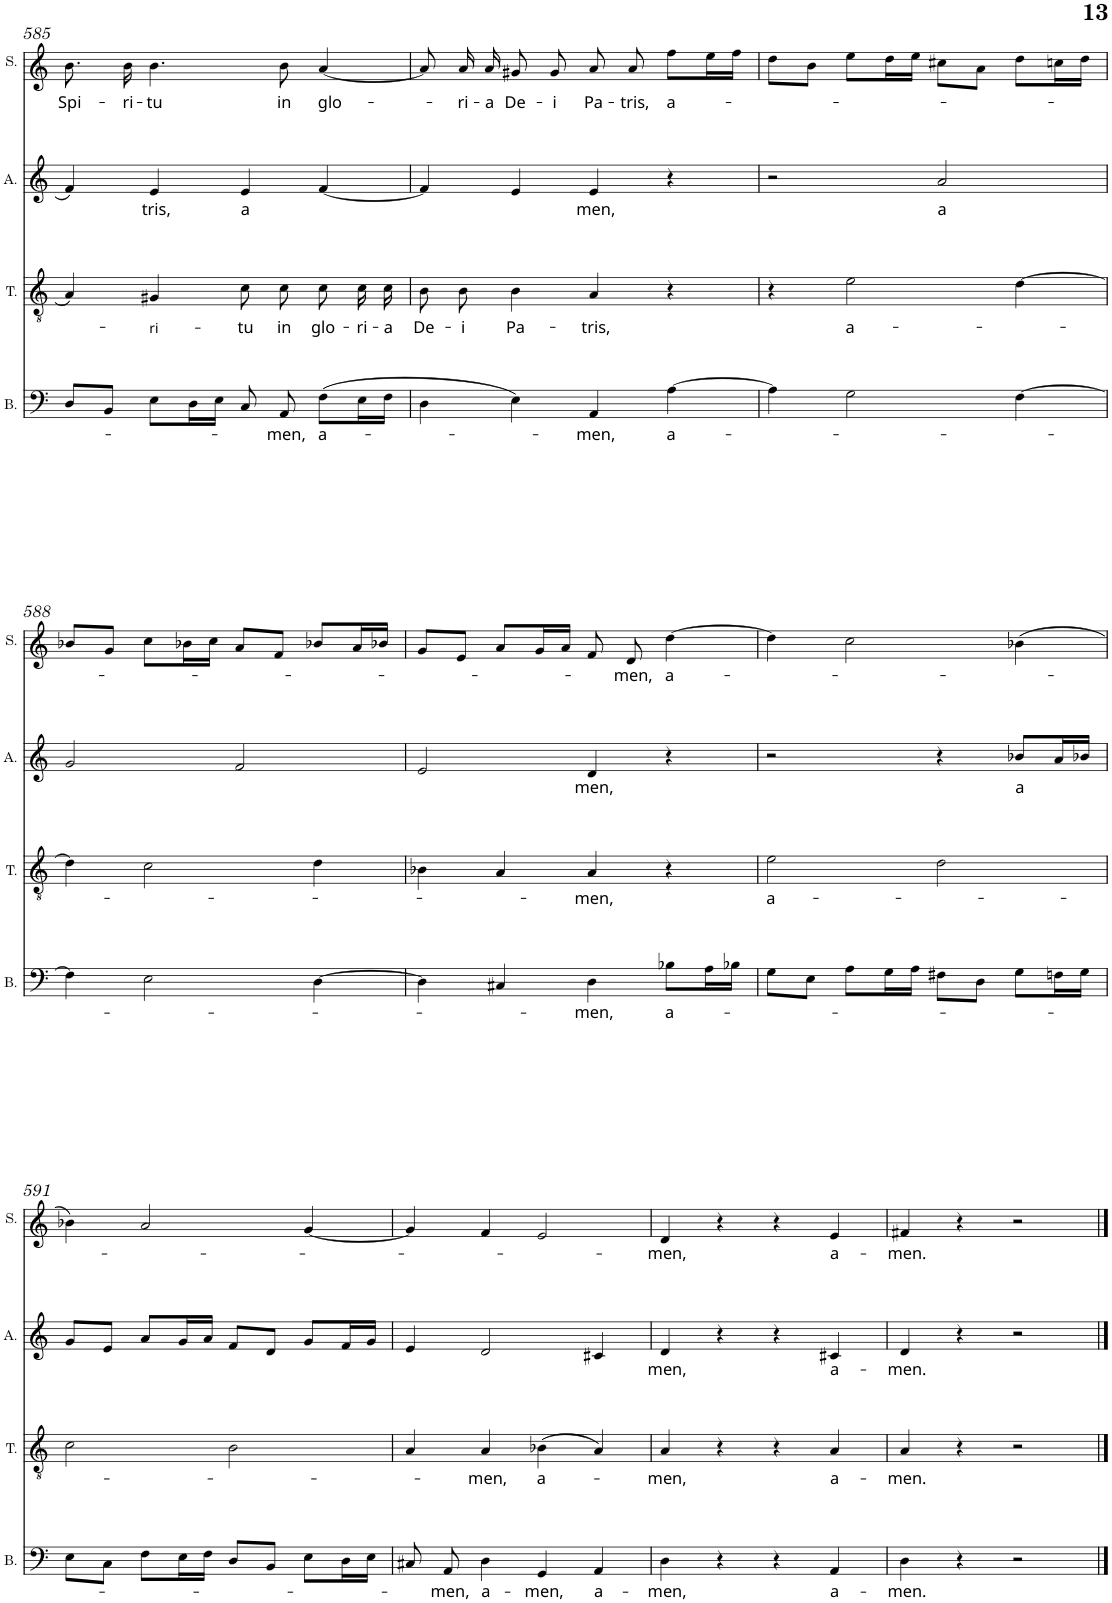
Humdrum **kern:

**kern	**text	**kern	**text	**kern	**text	**kern	**text
*part4	*part4	*part3	*part3	*part2	*part2	*part1	*part1
*staff4	*staff4	*staff3	*staff3	*staff2	*staff2	*staff1	*staff1
*I"Basse	*	*I"Tenor	*	*I"Alto	*	*I"Soprano	*
*I'B.	*	*I'T.	*	*I'A.	*	*I'S.	*
!!LO:PB:g=z
*clefF4	*	*clefGv2	*	*clefG2	*	*clefG2	*
*k[]	*	*k[]	*	*k[]	*	*k[]	*
*M4/4	*	*M4/4	*	*M4/4	*	*M4/4	*
*met(c)	*	*met(c)	*	*met(c)	*	*met(c)	*
=585	=585	=585	=585	=585	=585	=585	=585
!	!	!	!	!	!	!	!LO:LY:b
8D/L	.	4A/	.	4f/	.	8.b\	Spi-
8BB/J	.	.	.	.	.	.	.
!	!	!	!	!	!	!	!LO:LY:b
.	.	.	.	.	.	16b\	-ri-
!	!	!	!LO:LY:b	!	!LO:LY:b	!	!LO:LY:b
8E\L	.	4G#X/	-ri-	4e/	-tris,	4.b\	-tu
16D\L	.	.	.	.	.	.	.
16E\JJ	.	.	.	.	.	.	.
!	!	!	!LO:LY:b	!	!LO:LY:b	!	!
8C/	.	8c\L	-tu	4e/	a	.	.
!	!LO:LY:b	!	!LO:LY:b	!	!	!	!LO:LY:b
8AA/	-men,	8c\J	in	.	.	8b\	in
!	!LO:LY:b	!	!LO:LY:b	!	!	!	!LO:LY:b
(8F\L	a-	8c\L	glo-	[4f/	.	[4a/	glo-
!	!	!	!LO:LY:b	!	!	!	!
16E\L	.	16c\L	-ri-	.	.	.	.
!	!	!	!LO:LY:b	!	!	!	!
16F\JJ	.	16c\JJ	-a	.	.	.	.
=586	=586	=586	=586	=586	=586	=586	=586
!	!	!	!LO:LY:b	!	!	!	!
4D\	.	8B\L	De-	4f/]	.	8a/]	.
!	!	!	!LO:LY:b	!	!	!	!LO:LY:b
.	.	8B\J	-i	.	.	16a/	-ri-
!	!	!	!	!	!	!	!LO:LY:b
.	.	.	.	.	.	16a/	-a
!	!	!	!LO:LY:b	!	!	!	!LO:LY:b
4E\)	.	4B\	Pa-	4e/	.	8g#X/	De-
!	!	!	!	!	!	!	!LO:LY:b
.	.	.	.	.	.	8g#/	-i
!	!LO:LY:b	!	!LO:LY:b	!	!LO:LY:b	!	!LO:LY:b
4AA/	-men,	4A/	-tris,	4e/	-men,	8a/	Pa-
!	!	!	!	!	!	!	!LO:LY:b
.	.	.	.	.	.	8a/	-tris,
!	!LO:LY:b	!	!	!	!	!	!LO:LY:b
[>4A\	a-	4r	.	4r	.	8ff\L	a-
.	.	.	.	.	.	16ee\L	.
.	.	.	.	.	.	16ff\JJ	.
=587	=587	=587	=587	=587	=587	=587	=587
4A\]	.	4r	.	2r	.	8dd\L	.
.	.	.	.	.	.	8b\J	.
!	!	!	!LO:LY:b	!	!	!	!
2G\	.	2e\	a-	.	.	8ee\L	.
.	.	.	.	.	.	16dd\L	.
.	.	.	.	.	.	16ee\JJ	.
!	!	!	!	!	!LO:LY:b	!	!
.	.	.	.	2a/	a	8cc#X\L	.
.	.	.	.	.	.	8a\J	.
[4F\	.	[4d\	.	.	.	8dd\L	.
.	.	.	.	.	.	16ccn\L	.
.	.	.	.	.	.	16dd\JJ	.
!!LO:LB:g=z
=588	=588	=588	=588	=588	=588	=588	=588
4F\]	.	4d\]	.	2g/	.	8b-X/L	.
.	.	.	.	.	.	8g/J	.
2E\	.	2c\	.	.	.	8cc\L	.
.	.	.	.	.	.	16b-X\L	.
.	.	.	.	.	.	16cc\JJ	.
.	.	.	.	2f/	.	8a/L	.
.	.	.	.	.	.	8f/J	.
[>4D\	.	4d\	.	.	.	8b-X/L	.
.	.	.	.	.	.	16a/L	.
.	.	.	.	.	.	16b-X/JJ	.
=589	=589	=589	=589	=589	=589	=589	=589
4D\]	.	4B-X\	.	2e/	.	8g/L	.
.	.	.	.	.	.	8e/J	.
4C#X/	.	4A/	.	.	.	8a/L	.
.	.	.	.	.	.	16g/L	.
.	.	.	.	.	.	16a/JJ	.
!	!LO:LY:b	!	!LO:LY:b	!	!LO:LY:b	!	!
4D\	-men,	4A/	-men,	4d/	-men,	8f/	.
!	!	!	!	!	!	!	!LO:LY:b
.	.	.	.	.	.	8d/	-men,
!	!LO:LY:b	!	!	!	!	!	!LO:LY:b
8B-X\L	a-	4r	.	4r	.	[>4dd\	a-
16A\L	.	.	.	.	.	.	.
16B-X\JJ	.	.	.	.	.	.	.
=590	=590	=590	=590	=590	=590	=590	=590
!	!	!	!LO:LY:b	!	!	!	!
8G\L	.	2e\	a-	2r	.	4dd\]	.
8E\J	.	.	.	.	.	.	.
8A\L	.	.	.	.	.	2cc\	.
16G\L	.	.	.	.	.	.	.
16A\JJ	.	.	.	.	.	.	.
8F#X\L	.	2d\	.	4r	.	.	.
8D\J	.	.	.	.	.	.	.
!	!	!	!	!	!LO:LY:b	!	!
8G\L	.	.	.	8b-X/L	a	(>4b-X\	.
16Fn\L	.	.	.	16a/L	.	.	.
16G\JJ	.	.	.	16b-X/JJ	.	.	.
!!LO:LB:g=z
=591	=591	=591	=591	=591	=591	=591	=591
*	*	*	*	*	*	*k[]	*
8E\L	.	2c\	.	8g/L	.	4b-X\)	.
8C\J	.	.	.	8e/J	.	.	.
8F\L	.	.	.	8a/L	.	2a/	.
16E\L	.	.	.	16g/L	.	.	.
16F\JJ	.	.	.	16a/JJ	.	.	.
8D/L	.	2B\	.	8f/L	.	.	.
8BB/J	.	.	.	8d/J	.	.	.
8E\L	.	.	.	8g/L	.	[<4g/	.
16D\L	.	.	.	16f/L	.	.	.
16E\JJ	.	.	.	16g/JJ	.	.	.
=592	=592	=592	=592	=592	=592	=592	=592
8C#X/	.	4A/	.	4e/	.	4g/]	.
!	!LO:LY:b	!	!	!	!	!	!
8AA/	-men,	.	.	.	.	.	.
!	!LO:LY:b	!	!LO:LY:b	!	!	!	!
4D\	a-	4A/	-men,	2d/	.	4f/	.
!	!LO:LY:b	!	!LO:LY:b	!	!	!	!
4GG/	-men,	(4B-X\	a-	.	.	2e/	.
!	!LO:LY:b	!	!	!	!	!	!
4AA/	a-	4A/)	.	4c#X/	.	.	.
=593	=593	=593	=593	=593	=593	=593	=593
!	!LO:LY:b	!	!LO:LY:b	!	!LO:LY:b	!	!LO:LY:b
4D\	-men,	4A/	-men,	4d/	-men,	4d/	-men,
4r	.	4r	.	4r	.	4r	.
4r	.	4r	.	4r	.	4r	.
!	!LO:LY:b	!	!LO:LY:b	!	!LO:LY:b	!	!LO:LY:b
4AA/	a-	4A/	a-	4c#X/	a-	4e/	a-
=594	=594	=594	=594	=594	=594	=594	=594
!	!LO:LY:b	!	!LO:LY:b	!	!LO:LY:b	!	!LO:LY:b
4D\	-men.	4A/	-men.	4d/	-men.	4f#X/	-men.
4r	.	4r	.	4r	.	4r	.
2r	.	2r	.	2r	.	2r	.
==	==	==	==	==	==	==	==
*-	*-	*-	*-	*-	*-	*-	*-
